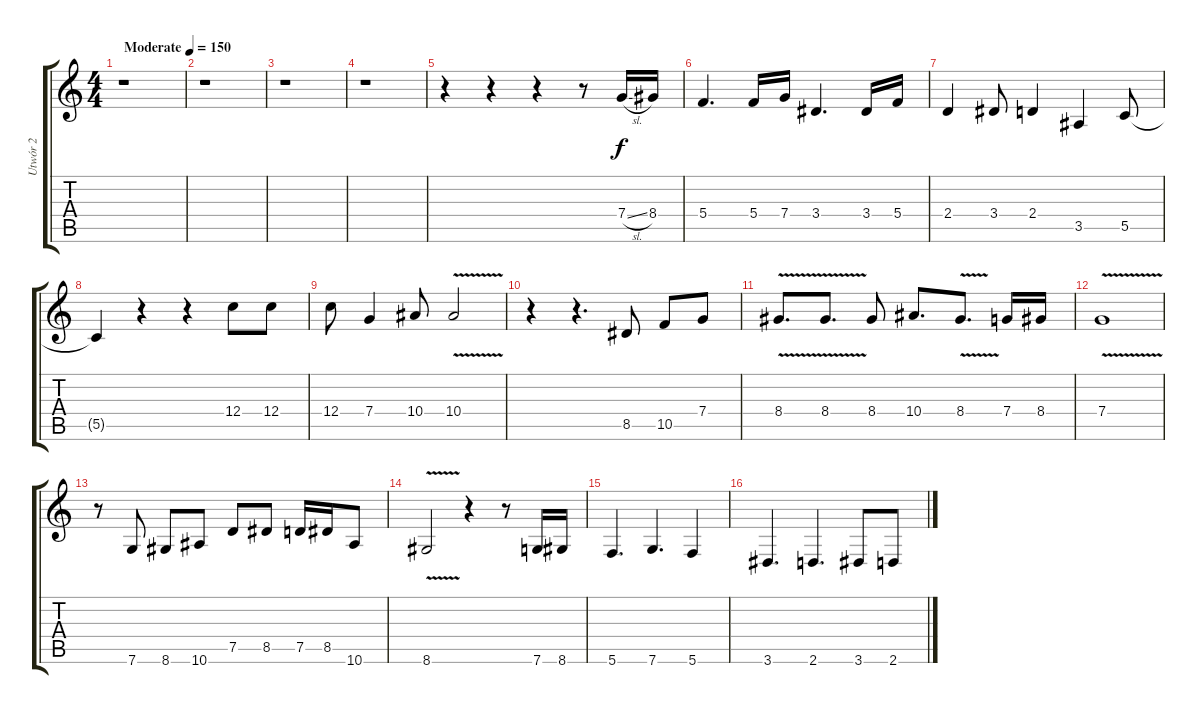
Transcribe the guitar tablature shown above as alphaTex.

\track ("Utwór 2" "Utwór 2") {instrument acousticbass}
\staff {score tabs}
\tuning (D4 A3 F3 C3 G2 C2) {hide}
\ts (4 4)
\tempo (150 "Moderate")
\clef g2
\ks c
r.1{dy f instrument acousticbass} |
r.1 |
r.1 |
r.1 |
r.4 r.4 r.4 r.8 7.4{sl}.16 8.4.16 |
5.4.4{d} 5.4.16 7.4.16 3.4.4{d} 3.4.16 5.4.16 |
2.4.4 3.4.8 2.4.4 3.5.4 5.5.8 |
5.5{t}.4 r.4 r.4 12.4.8 12.4.8 |
12.4.8 7.4.4 10.4.8 10.4{v}.2 |
r.4 r.4{d} 8.5.8 10.5.8 7.4.8 |
8.4{v}.8{d} 8.4{v}.8{d} 8.4.8 10.4.8{d} 8.4{v}.8{d} 7.4.16 8.4.16 |
7.4{v}.1 |
r.8 7.6.8 8.6.8 10.6.8 7.5.8 8.5.8 7.5.16 8.5.16 10.6.8 |
8.6{v}.2 r.4 r.8 7.6.16 8.6.16 |
5.6.4{d} 7.6.4{d} 5.6.4 |
3.6.4{d} 2.6.4{d} 3.6.8 2.6.8
